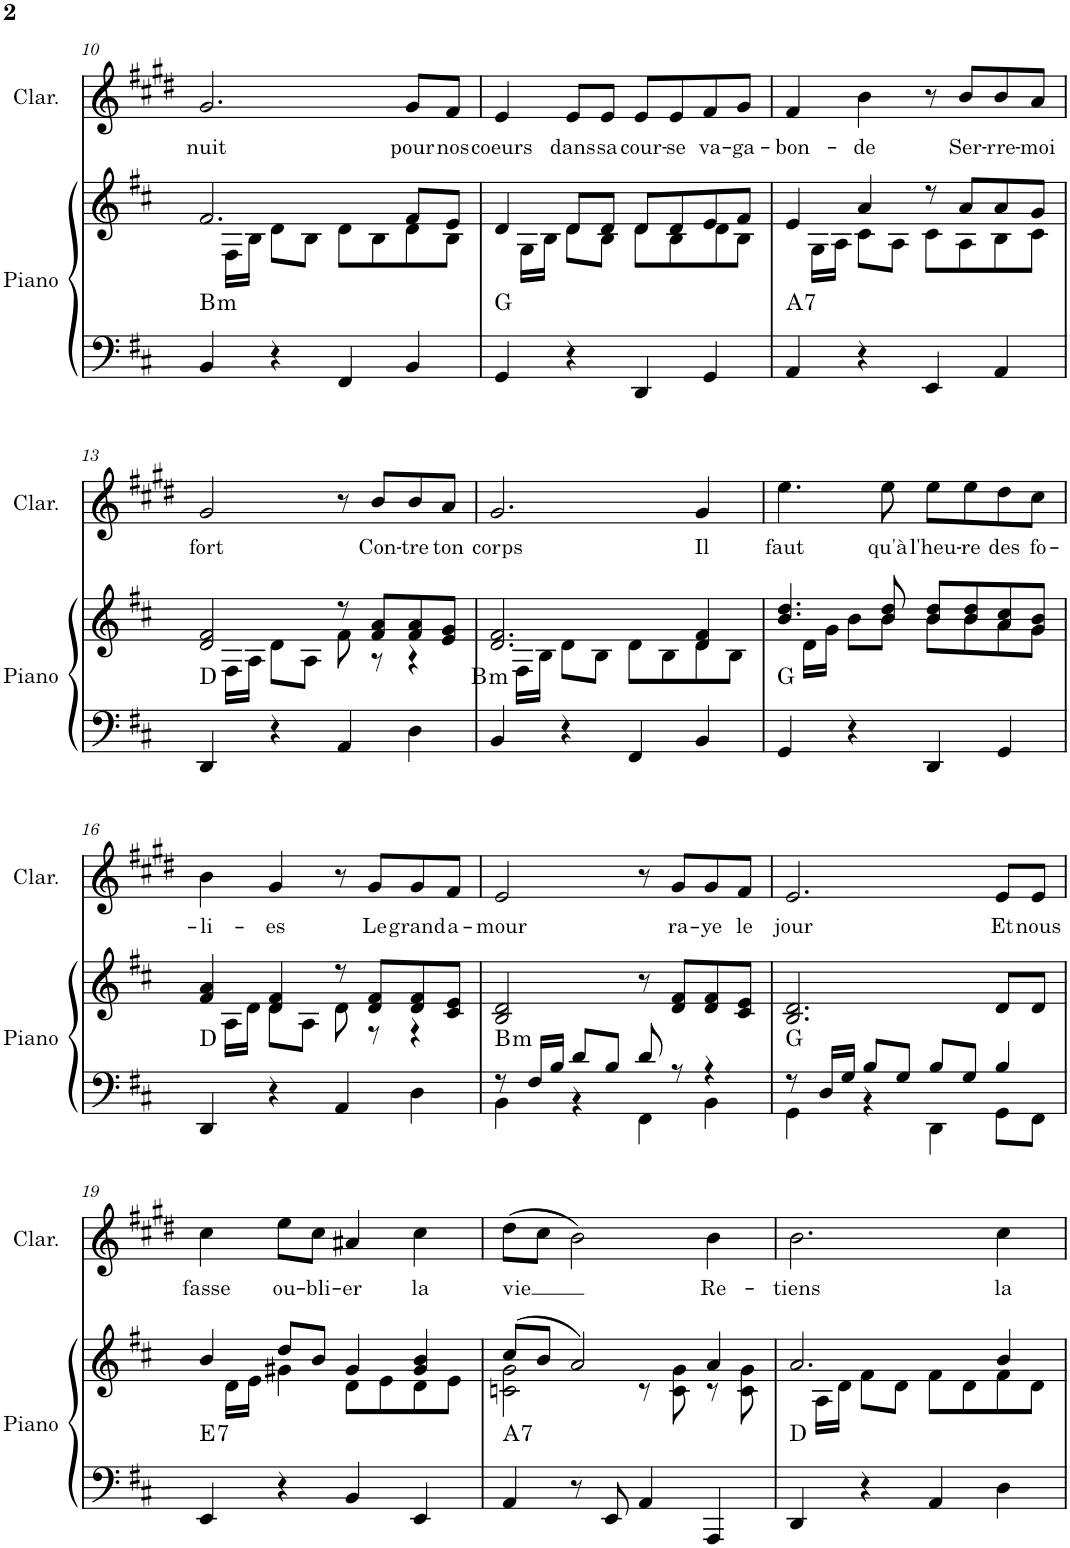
**kern	**kern	**harte	**kern	**text
*part2	*part2	*part2	*part1	*part1
*staff3	*staff2	*	*staff1	*staff1
*I"Piano	*	*	*I"Clarinette	*
*I'Piano	*	*	*I'Clar.	*
!!LO:PB:g=z
*clefF4	*clefG2	*	*clefG2	*
*	*	*	*Trd1c2	*
*k[f#c#]	*k[f#c#]	*	*k[f#c#g#d#]	*
*M4/4	*M4/4	*	*M4/4	*
*met(c)	*met(c)	*	*met(c)	*
=10	=10	=10	=10	=10
*	*^	*	*	*
!	!	!	!LO:H:kt=m	!	!LO:LY:b
4BB/	2.f#/	8ryy	B:min	2.g#/	nuit
.	.	16F#\LL	.	.	.
.	.	16B\JJ	.	.	.
4r	.	8d\L	.	.	.
.	.	8B\J	.	.	.
4FF#/	.	8d\L	.	.	.
.	.	8B\	.	.	.
!	!	!	!	!	!LO:LY:b
4BB/	8f#/L	8d\	.	8g#/L	pour
!	!	!	!	!	!LO:LY:b
.	8e/J	8B\J	.	8f#/J	nos
=11	=11	=11	=11	=11	=11
!	!	!	!	!	!LO:LY:b
4GG/	4d/	8ryy	G:maj	4e/	coeurs
.	.	16G\LL	.	.	.
.	.	16B\JJ	.	.	.
!	!	!	!	!	!LO:LY:b
4r	8d/L	8d\L	.	8e/L	dans
!	!	!	!	!	!LO:LY:b
.	8d/J	8B\J	.	8e/J	sa
!	!	!	!	!	!LO:LY:b
4DD/	8d/L	8d\L	.	8e/L	cour-
!	!	!	!	!	!LO:LY:b
.	8d/	8B\	.	8e/	-se
!	!	!	!	!	!LO:LY:b
4GG/	8e/	8d\	.	8f#/	va-
!	!	!	!	!	!LO:LY:b
.	8f#/J	8B\J	.	8g#/J	-ga-
=12	=12	=12	=12	=12	=12
!	!	!	!LO:H:kt=7	!	!LO:LY:b
4AA/	4e/	8ryy	A:7	4f#/	-bon-
.	.	16G\LL	.	.	.
.	.	16A\JJ	.	.	.
!	!	!	!	!	!LO:LY:b
4r	4a/	8c#\L	.	4b\	-de
.	.	8A\J	.	.	.
4EE/	8r	8c#\L	.	8r	.
!	!	!	!	!	!LO:LY:b
.	8a/L	8A\	.	8b/L	Ser-
!	!	!	!	!	!LO:LY:b
4AA/	8a/	8B\	.	8b/	-rre-
!	!	!	!	!	!LO:LY:b
.	8g/J	8c#\J	.	8a/J	-moi
!!LO:LB:g=z
=13	=13	=13	=13	=13	=13
!	!	!	!	!	!LO:LY:b
4DD/	2d/ 2f#/	8ryy	D:maj	2g#/	fort
.	.	16F#\LL	.	.	.
.	.	16A\JJ	.	.	.
4r	.	8d\L	.	.	.
.	.	8A\J	.	.	.
4AA/	8r	8f#\	.	8r	.
!	!	!	!	!	!LO:LY:b
.	8f#/ 8a/L	8r	.	8b/L	Con-
!	!	!	!	!	!LO:LY:b
4D\	8f#/ 8a/	4r	.	8b/	-tre
!	!	!	!	!	!LO:LY:b
.	8e/ 8g/J	.	.	8a/J	ton
=14	=14	=14	=14	=14	=14
!	!	!	!LO:H:kt=m	!	!LO:LY:b
4BB/	2.d/ 2.f#/	8ryy	B:min	2.g#/	corps
.	.	16F#\LL	.	.	.
.	.	16B\JJ	.	.	.
4r	.	8d\L	.	.	.
.	.	8B\J	.	.	.
4FF#/	.	8d\L	.	.	.
.	.	8B\	.	.	.
!	!	!	!	!	!LO:LY:b
4BB/	4d/ 4f#/	8d\	.	4g#/	Il
.	.	8B\J	.	.	.
=15	=15	=15	=15	=15	=15
!	!	!	!	!	!LO:LY:b
4GG/	4.b/ 4.dd/	8ryy	G:maj	4.ee\	faut
.	.	16d\LL	.	.	.
.	.	16g\JJ	.	.	.
4r	.	8b\L	.	.	.
!	!	!	!	!	!LO:LY:b
.	8b/ 8dd/	8b\J	.	8ee\	qu'à
!	!	!	!	!	!LO:LY:b
4DD/	8b/ 8dd/L	8b\L	.	8ee\L	l'heu-
!	!	!	!	!	!LO:LY:b
.	8b/ 8dd/	8b\	.	8ee\	-re
!	!	!	!	!	!LO:LY:b
4GG/	8a/ 8cc#/	8a\	.	8dd#\	des
!	!	!	!	!	!LO:LY:b
.	8g/ 8b/J	8g\J	.	8cc#\J	fo-
!!LO:LB:g=z
=16	=16	=16	=16	=16	=16
!	!	!	!	!	!LO:LY:b
4DD/	4f#/ 4a/	8ryy	D:maj	4b\	-li-
.	.	16A\LL	.	.	.
.	.	16d\JJ	.	.	.
!	!	!	!	!	!LO:LY:b
4r	4d/ 4f#/	8d\L	.	4g#/	-es
.	.	8A\J	.	.	.
4AA/	8r	8d\	.	8r	.
!	!	!	!	!	!LO:LY:b
.	8d/ 8f#/L	8r	.	8g#/L	Le
!	!	!	!	!	!LO:LY:b
4D\	8d/ 8f#/	4r	.	8g#/	grand
!	!	!	!	!	!LO:LY:b
.	8c#/ 8e/J	.	.	8f#/J	a-
*	*v	*v	*	*	*
=17	=17	=17	=17	=17
*^	*	*	*	*
!	!	!	!LO:H:kt=m	!	!LO:LY:b
8r	4BB\	2B/ 2d/	B:min	2e/	-mour
16F#/LL	.	.	.	.	.
16B/JJ	.	.	.	.	.
8d/L	4r	.	.	.	.
8B/J	.	.	.	.	.
8d/	4FF#\	8r	.	8r	.
!	!	!	!	!	!LO:LY:b
8r	.	8d/ 8f#/L	.	8g#/L	ra-
!	!	!	!	!	!LO:LY:b
4r	4BB\	8d/ 8f#/	.	8g#/	-ye
!	!	!	!	!	!LO:LY:b
.	.	8c#/ 8e/J	.	8f#/J	le
=18	=18	=18	=18	=18	=18
!	!	!	!	!	!LO:LY:b
8r	4GG\	2.B/ 2.d/	G:maj	2.e/	jour
16D/LL	.	.	.	.	.
16G/JJ	.	.	.	.	.
8B/L	4r	.	.	.	.
8G/J	.	.	.	.	.
8B/L	4DD\	.	.	.	.
8G/J	.	.	.	.	.
!	!	!	!	!	!LO:LY:b
4B/	8GG\L	8d/L	.	8e/L	Et
!	!	!	!	!	!LO:LY:b
.	8FF#\J	8d/J	.	8e/J	nous
!!LO:LB:g=z
=19	=19	=19	=19	=19	=19
*	*	*^	*	*	*
!	!	!	!	!	!	!LO:LY:b
*v	*v	*	*	*	*	*
4EE/	4b/	8ryy	.	4cc#\	fasse
.	.	16d\LL	.	.	.
.	.	16e\JJ	.	.	.
!	!	!	!	!	!LO:LY:b
4r	8dd/L	4g#X\	.	8ee\L	ou-
!	!	!	!	!	!LO:LY:b
.	8b/J	.	.	8cc#\J	-bli-
!	!	!	!	!	!LO:LY:b
4BB/	4g#/	8d\L	.	4a#X/	-er
.	.	8e\	.	.	.
!	!	!	!	!	!LO:LY:b
4EE/	4g#/ 4b/	8d\	.	4cc#\	la
.	.	8e\J	.	.	.
=20	=20	=20	=20	=20	=20
!	!	!	!	!	!LO:LY:b
4AA/	(8cc#/L	2cn\ 2g\	.	(8dd#\L	vie
.	8b/J	.	.	8cc#\J	.
8r	2a/)	.	.	2b\)	.
8EE/	.	.	.	.	.
4AA/	.	8r	.	.	.
.	.	8c\ 8g\	.	.	.
!	!	!	!	!	!LO:LY:b
4AAA/	4a/	8r	.	4b\	Re-
.	.	8c\ 8g\	.	.	.
=21	=21	=21	=21	=21	=21
!	!	!	!	!	!LO:LY:b
4DD/	2.a/	8ryy	.	2.b\	-tiens
.	.	16A\LL	.	.	.
.	.	16d\JJ	.	.	.
4r	.	8f#\L	.	.	.
.	.	8d\J	.	.	.
4AA/	.	8f#\L	.	.	.
.	.	8d\	.	.	.
!	!	!	!	!	!LO:LY:b
4D\	4b/	8f#\	.	4cc#\	la
.	.	8d\J	.	.	.
*	*v	*v	*	*	*
=	=	=	=	=
*-	*-	*-	*-	*-
